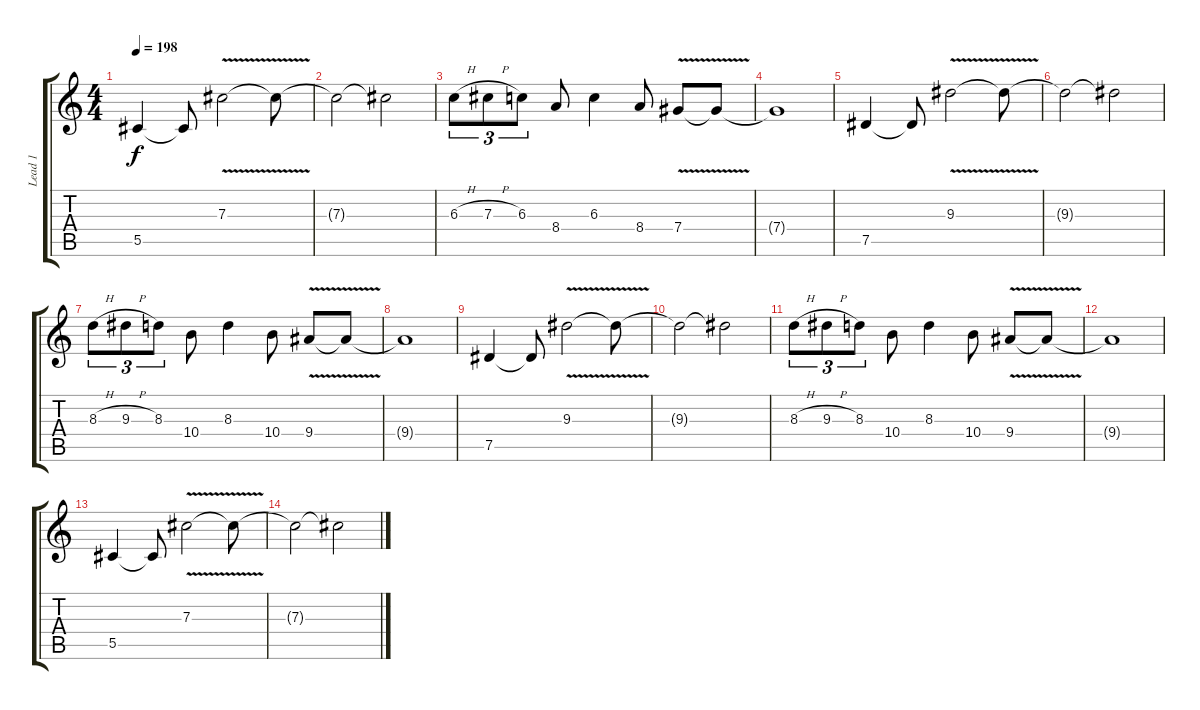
\track ("Lead 1" "Lead 1") {instrument distortionguitar}
\staff {score tabs}
\tuning (Eb4 Bb3 Gb3 Db3 Ab2 Eb2) {hide}
\ts (4 4)
\tempo 198
\clef g2
\ks c
5.5.4{dy f} 5.5{t}.8 7.3{v}.2 7.3{t}.8 |
7.3{t}.2 7.3{t}.2 |
6.3{h}.8{tu (3 2)} 7.3{h}.8{tu (3 2)} 6.3.8{tu (3 2)} 8.4.8 6.3.4 8.4.8 7.4{v}.8 7.4{t}.8 |
7.4{t}.1 |
7.5.4 7.5{t}.8 9.3{v}.2 9.3{t}.8 |
9.3{t}.2 9.3{t}.2 |
8.3{h}.8{tu (3 2)} 9.3{h}.8{tu (3 2)} 8.3.8{tu (3 2)} 10.4.8 8.3.4 10.4.8 9.4{v}.8 9.4{t}.8 |
9.4{t}.1 |
7.5.4 7.5{t}.8 9.3{v}.2 9.3{t}.8 |
9.3{t}.2 9.3{t}.2 |
8.3{h}.8{tu (3 2)} 9.3{h}.8{tu (3 2)} 8.3.8{tu (3 2)} 10.4.8 8.3.4 10.4.8 9.4{v}.8 9.4{t}.8 |
9.4{t}.1 |
5.5.4 5.5{t}.8 7.3{v}.2 7.3{t}.8 |
7.3{t}.2 7.3{t}.2
